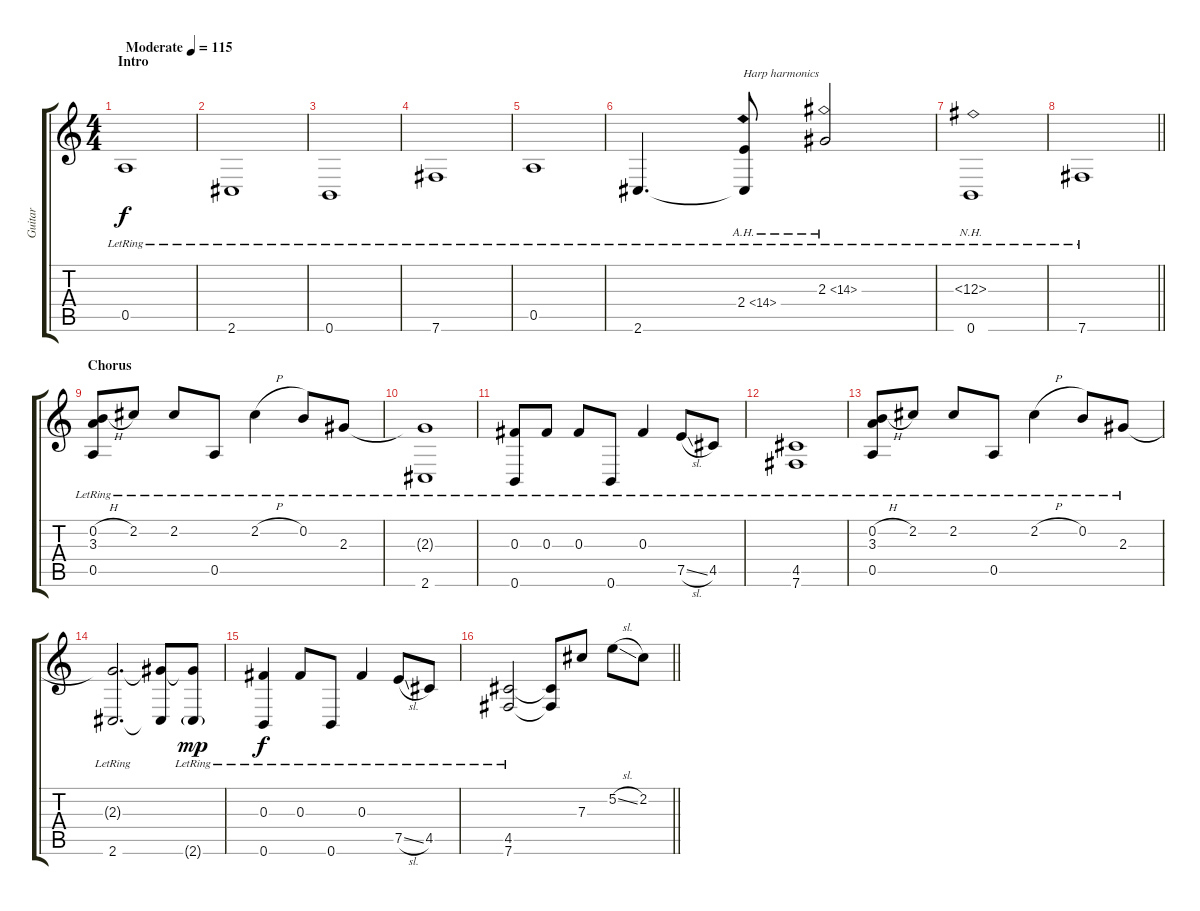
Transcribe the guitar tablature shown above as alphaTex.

\track ("Guitar" "Guitar") {instrument acousticguitarsteel}
\staff {score tabs}
\tuning (E4 B3 Gb3 D3 A2 B1) {hide}
\ts (4 4)
\section ("" "Intro")
\tempo (115 "Moderate")
\clef g2
\ks c
0.5{lr}.1{dy f instrument acousticguitarsteel} |
2.6{lr}.1 |
0.6{lr}.1 |
7.6{lr}.1 |
0.5{lr}.1 |
2.6{lr}.4{d} (2.4{ah 12 lr} 2.6{t}).8{txt "Harp harmonics"} 2.3{ah 12 lr}.2 |
(12.3{nh lr} 0.6{lr}).1 |
\barLineRight lightlight
7.6{lr}.1 |
\section ("" "Chorus")
(0.2{h lr} 3.3{lr} 0.5{lr}).8 2.2{lr}.8 2.2{lr}.8 0.5{lr}.8 2.2{h lr}.4 0.2{lr}.8 2.3{lr}.8 |
(2.3{t} 2.6{lr}).1 |
(0.3{lr} 0.6{lr}).8 0.3{lr}.8 0.3{lr}.8 0.6{lr}.8 0.3{lr}.4 7.5{sl lr}.8 4.5{lr}.8 |
(4.5{lr} 7.6{lr}).1 |
(0.2{h lr} 3.3{lr} 0.5{lr}).8 2.2{lr}.8 2.2{lr}.8 0.5{lr}.8 2.2{h lr}.4 0.2{lr}.8 2.3{lr}.8 |
(2.3{t} 2.6{lr}).2{d} (2.3{t} 2.6{t}).8 (2.3{t} 2.6{g lr}).8{dy mp} |
(0.3{lr} 0.6{lr}).4{dy f} 0.3{lr}.8 0.6{lr}.8 0.3{lr}.4 7.5{sl lr}.8 4.5{lr}.8 |
\barLineRight lightlight
(4.5{lr} 7.6{lr}).2 (4.5{t} 7.6{t}).8 7.3.8 5.2{sl}.8 2.2.8
